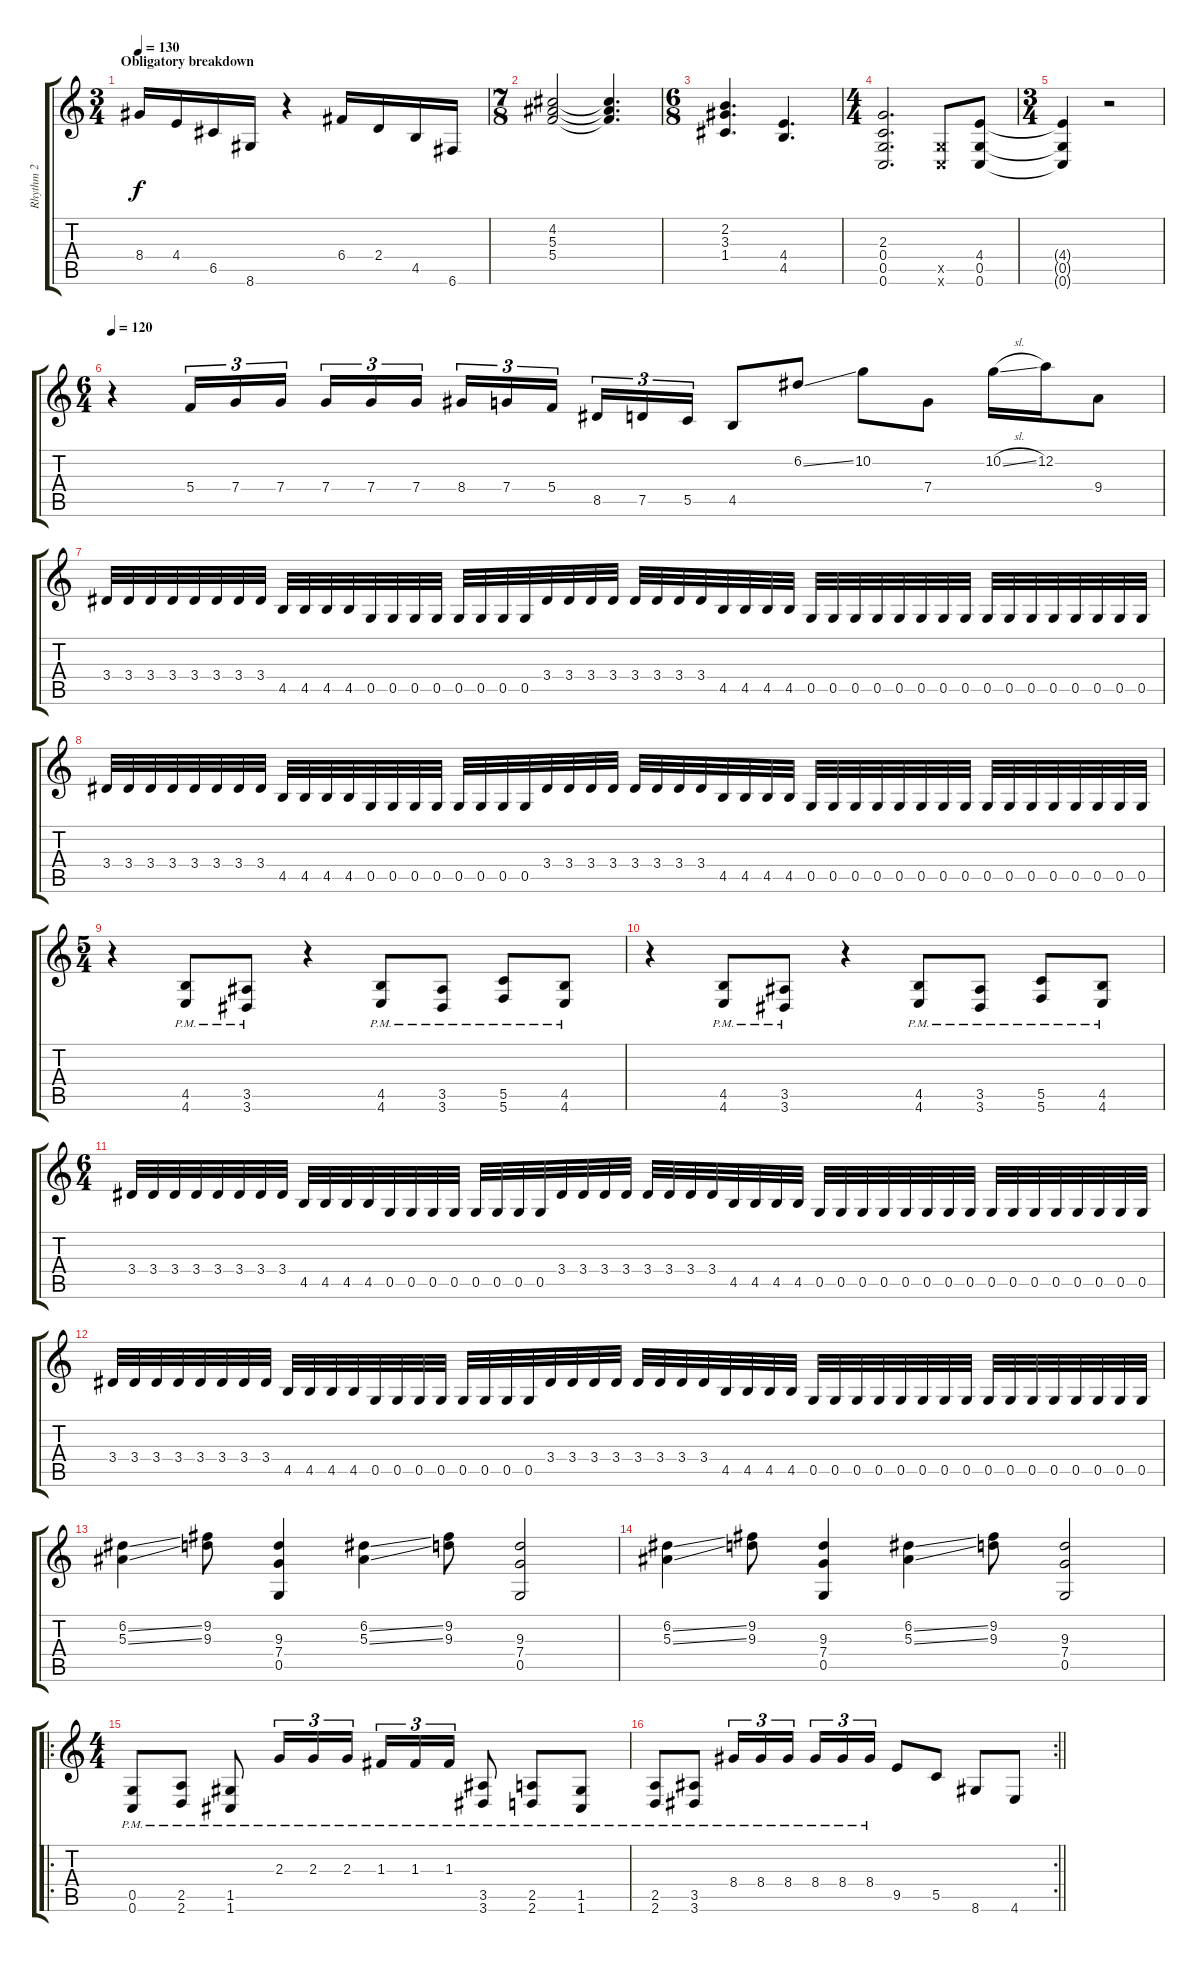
\track ("Rhythm 2" "Rhythm 2") {instrument distortionguitar}
\staff {score tabs}
\tuning (D4 A3 F3 C3 G2 C2) {hide}
\ts (3 4)
\section ("" "Obligatory breakdown")
\tempo 130
\clef g2
\ks c
8.4.16{dy f volume 13 balance 16} 4.4.16 6.5.16 8.6.16 r.4 6.4.16 2.4.16 4.5.16 6.6.16 |
\ts (7 8)
(4.2 5.3 5.4).2 (4.2{t} 5.3{t} 5.4{t}).4{d} |
\ts (6 8)
(2.2 3.3 1.4).4{d} (4.4 4.5).4{d} |
\ts (4 4)
(2.3 0.4 0.5 0.6).2{d} (0.5{x} 0.6{x}).8 (4.4 0.5 0.6).8 |
\ts (3 4)
(4.4{t} 0.5{t} 0.6{t}).4 r.2 |
\ts (6 4)
\tempo 120
r.4 5.4.16{tu (3 2)} 7.4.16{tu (3 2)} 7.4.16{tu (3 2) beam splitsecondary} 7.4.16{tu (3 2)} 7.4.16{tu (3 2)} 7.4.16{tu (3 2) beam splitsecondary} 8.4.16{tu (3 2)} 7.4.16{tu (3 2)} 5.4.16{tu (3 2) beam splitsecondary} 8.5.16{tu (3 2)} 7.5.16{tu (3 2)} 5.5.16{tu (3 2)} 4.5.8 6.2{ss}.8 10.2.8 7.4.8 10.2{sl}.16 12.2.16 9.4.8 |
3.4.32 3.4.32 3.4.32 3.4.32 3.4.32 3.4.32 3.4.32 3.4.32 4.5.32 4.5.32 4.5.32 4.5.32 0.5.32 0.5.32 0.5.32 0.5.32 0.5.32 0.5.32 0.5.32 0.5.32 3.4.32 3.4.32 3.4.32 3.4.32 3.4.32 3.4.32 3.4.32 3.4.32 4.5.32 4.5.32 4.5.32 4.5.32 0.5.32 0.5.32 0.5.32 0.5.32 0.5.32 0.5.32 0.5.32 0.5.32 0.5.32 0.5.32 0.5.32 0.5.32 0.5.32 0.5.32 0.5.32 0.5.32 |
3.4.32 3.4.32 3.4.32 3.4.32 3.4.32 3.4.32 3.4.32 3.4.32 4.5.32 4.5.32 4.5.32 4.5.32 0.5.32 0.5.32 0.5.32 0.5.32 0.5.32 0.5.32 0.5.32 0.5.32 3.4.32 3.4.32 3.4.32 3.4.32 3.4.32 3.4.32 3.4.32 3.4.32 4.5.32 4.5.32 4.5.32 4.5.32 0.5.32 0.5.32 0.5.32 0.5.32 0.5.32 0.5.32 0.5.32 0.5.32 0.5.32 0.5.32 0.5.32 0.5.32 0.5.32 0.5.32 0.5.32 0.5.32 |
\ts (5 4)
r.4 (4.5{pm} 4.6{pm}).8 (3.5{pm} 3.6{pm}).8 r.4 (4.5{pm} 4.6{pm}).8 (3.5{pm} 3.6{pm}).8 (5.5{pm} 5.6{pm}).8 (4.5{pm} 4.6{pm}).8 |
r.4 (4.5{pm} 4.6{pm}).8 (3.5{pm} 3.6{pm}).8 r.4 (4.5{pm} 4.6{pm}).8 (3.5{pm} 3.6{pm}).8 (5.5{pm} 5.6{pm}).8 (4.5{pm} 4.6{pm}).8 |
\ts (6 4)
3.4.32 3.4.32 3.4.32 3.4.32 3.4.32 3.4.32 3.4.32 3.4.32 4.5.32 4.5.32 4.5.32 4.5.32 0.5.32 0.5.32 0.5.32 0.5.32 0.5.32 0.5.32 0.5.32 0.5.32 3.4.32 3.4.32 3.4.32 3.4.32 3.4.32 3.4.32 3.4.32 3.4.32 4.5.32 4.5.32 4.5.32 4.5.32 0.5.32 0.5.32 0.5.32 0.5.32 0.5.32 0.5.32 0.5.32 0.5.32 0.5.32 0.5.32 0.5.32 0.5.32 0.5.32 0.5.32 0.5.32 0.5.32 |
3.4.32 3.4.32 3.4.32 3.4.32 3.4.32 3.4.32 3.4.32 3.4.32 4.5.32 4.5.32 4.5.32 4.5.32 0.5.32 0.5.32 0.5.32 0.5.32 0.5.32 0.5.32 0.5.32 0.5.32 3.4.32 3.4.32 3.4.32 3.4.32 3.4.32 3.4.32 3.4.32 3.4.32 4.5.32 4.5.32 4.5.32 4.5.32 0.5.32 0.5.32 0.5.32 0.5.32 0.5.32 0.5.32 0.5.32 0.5.32 0.5.32 0.5.32 0.5.32 0.5.32 0.5.32 0.5.32 0.5.32 0.5.32 |
(6.2{ss} 5.3{ss}).4 (9.2 9.3).8 (9.3 7.4 0.5).4 (6.2{ss} 5.3{ss}).4 (9.2 9.3).8 (9.3 7.4 0.5).2 |
(6.2{ss} 5.3{ss}).4 (9.2 9.3).8 (9.3 7.4 0.5).4 (6.2{ss} 5.3{ss}).4 (9.2 9.3).8 (9.3 7.4 0.5).2 |
\ro
\ts (4 4)
(0.5{pm} 0.6{pm}).8 (2.5{pm} 2.6{pm}).8 (1.5{pm} 1.6{pm}).8 2.3{pm}.16{tu (3 2)} 2.3{pm}.16{tu (3 2)} 2.3{pm}.16{tu (3 2)} 1.3{pm}.16{tu (3 2)} 1.3{pm}.16{tu (3 2)} 1.3{pm}.16{tu (3 2)} (3.5{pm} 3.6{pm}).8 (2.5{pm} 2.6{pm}).8 (1.5{pm} 1.6{pm}).8 |
\rc 2
\barLineRight lightlight
(2.5{pm} 2.6{pm}).8 (3.5{pm} 3.6{pm}).8 8.4{pm}.16{tu (3 2)} 8.4{pm}.16{tu (3 2)} 8.4{pm}.16{tu (3 2) beam splitsecondary} 8.4{pm}.16{tu (3 2)} 8.4{pm}.16{tu (3 2)} 8.4{pm}.16{tu (3 2)} 9.5.8 5.5.8 8.6.8 4.6.8
